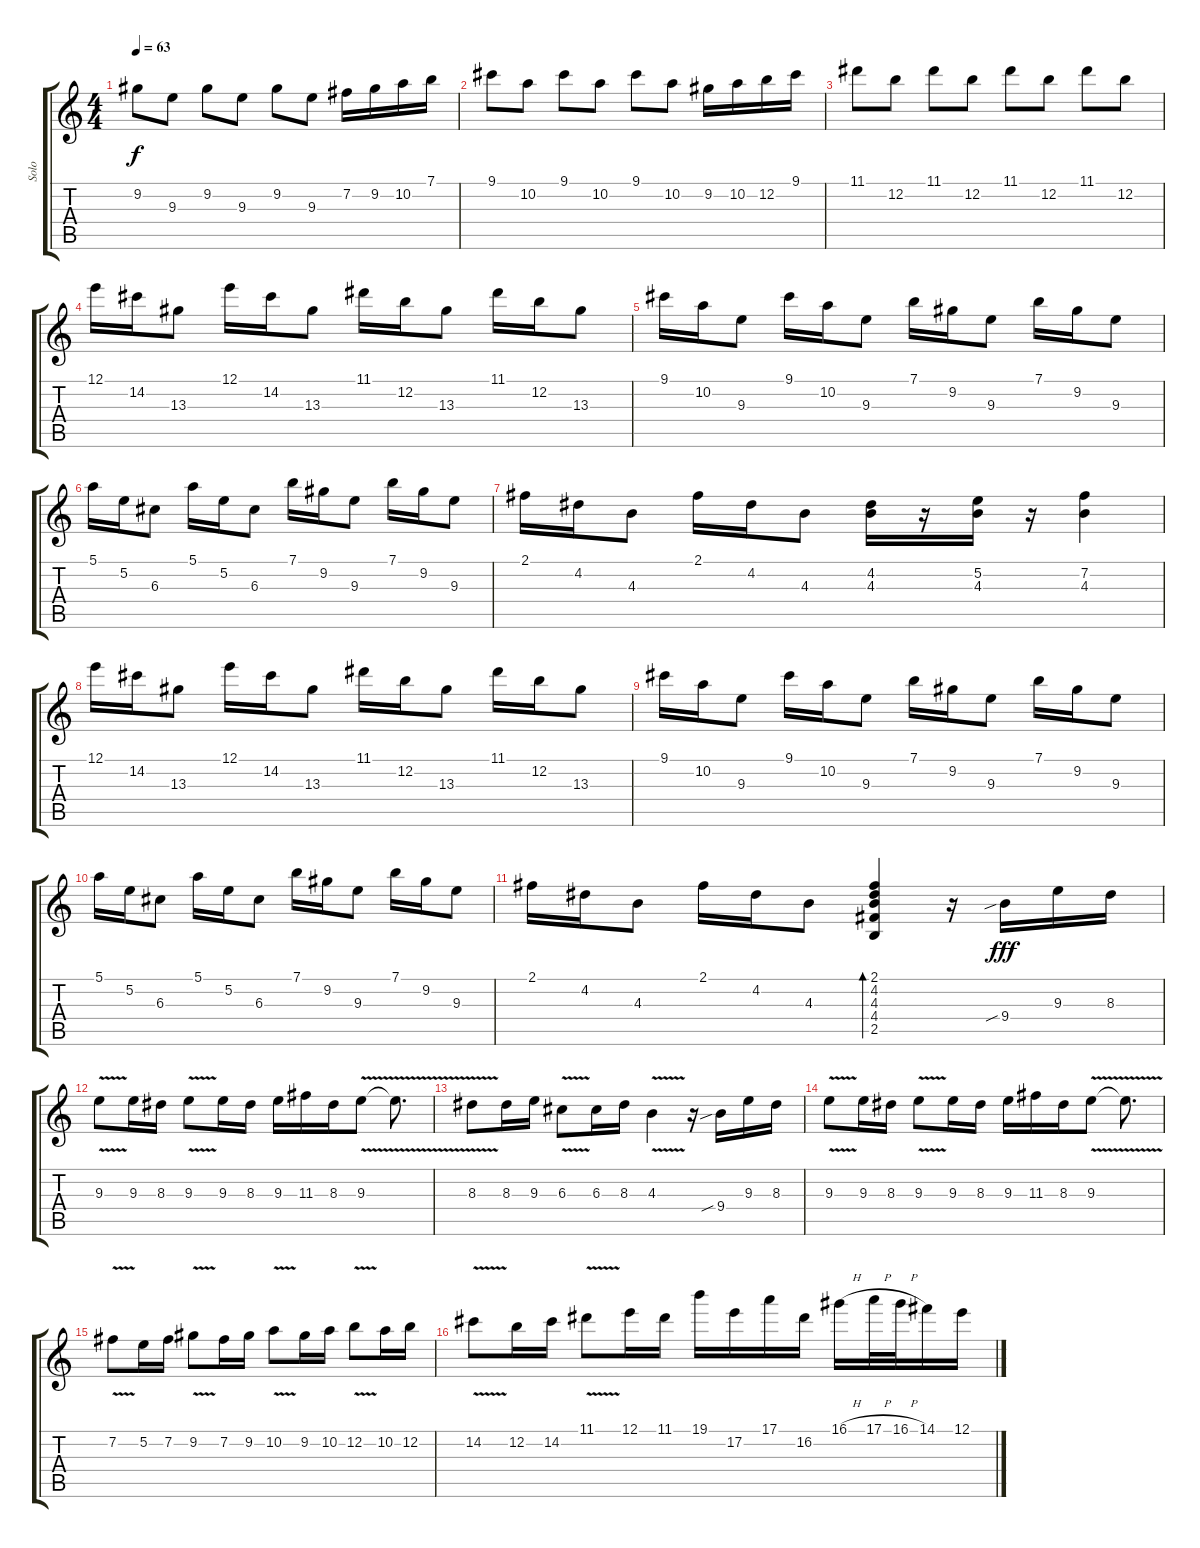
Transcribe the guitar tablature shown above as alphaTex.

\track ("Solo" "Solo") {instrument electricguitarclean}
\staff {score tabs}
\tuning (E4 B3 G3 D3 A2 E2) {hide}
\ts (4 4)
\tempo 63
\clef g2
\ks c
9.2.8{dy f} 9.3.8 9.2.8 9.3.8 9.2.8 9.3.8 7.2.16 9.2.16 10.2.16 7.1.16 |
9.1.8 10.2.8 9.1.8 10.2.8 9.1.8 10.2.8 9.2.16 10.2.16 12.2.16 9.1.16 |
11.1.8 12.2.8 11.1.8 12.2.8 11.1.8 12.2.8 11.1.8 12.2.8 |
12.1.16 14.2.16 13.3.8 12.1.16 14.2.16 13.3.8 11.1.16 12.2.16 13.3.8 11.1.16 12.2.16 13.3.8 |
9.1.16 10.2.16 9.3.8 9.1.16 10.2.16 9.3.8 7.1.16 9.2.16 9.3.8 7.1.16 9.2.16 9.3.8 |
5.1.16 5.2.16 6.3.8 5.1.16 5.2.16 6.3.8 7.1.16 9.2.16 9.3.8 7.1.16 9.2.16 9.3.8 |
2.1.16 4.2.16 4.3.8 2.1.16 4.2.16 4.3.8 (4.2 4.3).16 r.16 (5.2 4.3).16 r.16 (7.2 4.3).4 |
12.1.16 14.2.16 13.3.8 12.1.16 14.2.16 13.3.8 11.1.16 12.2.16 13.3.8 11.1.16 12.2.16 13.3.8 |
9.1.16 10.2.16 9.3.8 9.1.16 10.2.16 9.3.8 7.1.16 9.2.16 9.3.8 7.1.16 9.2.16 9.3.8 |
5.1.16 5.2.16 6.3.8 5.1.16 5.2.16 6.3.8 7.1.16 9.2.16 9.3.8 7.1.16 9.2.16 9.3.8 |
2.1.16 4.2.16 4.3.8 2.1.16 4.2.16 4.3.8 (2.1 4.2 4.3 4.4 2.5).4{bd 60} r.16{instrument distortionguitar} 9.4{sib}.16{dy fff} 9.3.16 8.3.16 |
9.3{v}.8 9.3.16 8.3.16 9.3{v}.8 9.3.16 8.3.16 9.3.16 11.3.16 8.3.16 9.3{v}.8 9.3{t}.8{d} |
8.3{v}.8 8.3.16 9.3.16 6.3{v}.8 6.3.16 8.3.16 4.3{v}.4 r.16 9.4{sib}.16 9.3.16 8.3.16 |
9.3{v}.8 9.3.16 8.3.16 9.3{v}.8 9.3.16 8.3.16 9.3.16 11.3.16 8.3.16 9.3{v}.8 9.3{t}.8{d} |
7.2{v}.8 5.2.16 7.2.16 9.2{v}.8 7.2.16 9.2.16 10.2{v}.8 9.2.16 10.2.16 12.2{v}.8 10.2.16 12.2.16 |
14.2{v}.8 12.2.16 14.2.16 11.1{v}.8 12.1.16 11.1.16 19.1.16 17.2.16 17.1.16 16.2.16 16.1{h}.16 17.1{h}.32 16.1{h}.32 14.1.16 12.1.16
